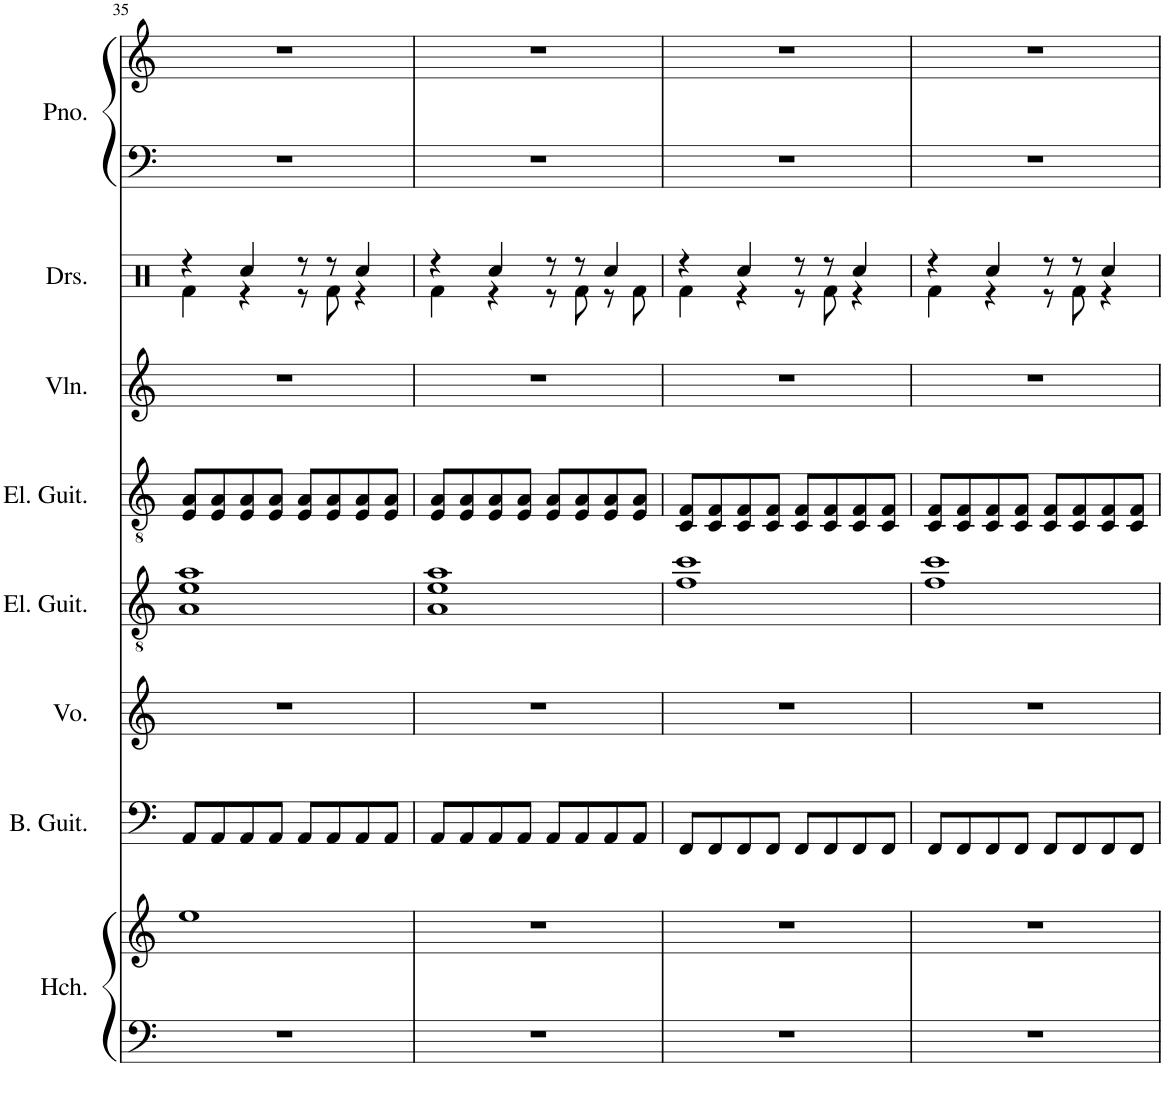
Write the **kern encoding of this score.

**kern	**kern	**kern	**kern	**kern	**kern	**kern	**kern	**kern	**kern
*part8	*part8	*part7	*part6	*part5	*part4	*part3	*part2	*part1	*part1
*staff10	*staff9	*staff8	*staff7	*staff6	*staff5	*staff4	*staff3	*staff2	*staff1
*I"Harpsichord	*	*I"Bass Guitar	*I"Voice	*I"Electric Guitar	*I"Electric Guitar	*I"Violin	*I"Drumset	*I"Piano	*
*I'Hch.	*	*I'B. Guit.	*I'Vo.	*I'El. Guit.	*I'El. Guit.	*I'Vln.	*I'Drs.	*I'Pno.	*
!!LO:PB:g=z
*clefF4	*clefG2	*clefF4	*clefG2	*clefGv2	*clefGv2	*clefG2	*clefX	*clefF4	*clefG2
*	*	*Trd7c12	*	*	*	*	*	*	*
*k[]	*k[]	*k[]	*k[]	*k[]	*k[]	*k[]	*k[]	*k[]	*k[]
*M4/4	*M4/4	*M4/4	*M4/4	*M4/4	*M4/4	*M4/4	*M4/4	*M4/4	*M4/4
=35	=35	=35	=35	=35	=35	=35	=35	=35	=35
*	*	*	*	*	*	*	*^	*	*
1r	1ee	8AA/L	1r	1A 1e 1a	8E/ 8A/L	1r	4r	4Rf\	1r	1r
.	.	8AA/	.	.	8E/ 8A/	.	.	.	.	.
.	.	8AA/	.	.	8E/ 8A/	.	4Rcc/	4r	.	.
.	.	8AA/J	.	.	8E/ 8A/J	.	.	.	.	.
.	.	8AA/L	.	.	8E/ 8A/L	.	8r	8r	.	.
.	.	8AA/	.	.	8E/ 8A/	.	8r	8Rf\	.	.
.	.	8AA/	.	.	8E/ 8A/	.	4Rcc/	4r	.	.
.	.	8AA/J	.	.	8E/ 8A/J	.	.	.	.	.
=36	=36	=36	=36	=36	=36	=36	=36	=36	=36	=36
1r	1r	8AA/L	1r	1A 1e 1a	8E/ 8A/L	1r	4r	4Rf\	1r	1r
.	.	8AA/	.	.	8E/ 8A/	.	.	.	.	.
.	.	8AA/	.	.	8E/ 8A/	.	4Rcc/	4r	.	.
.	.	8AA/J	.	.	8E/ 8A/J	.	.	.	.	.
.	.	8AA/L	.	.	8E/ 8A/L	.	8r	8r	.	.
.	.	8AA/	.	.	8E/ 8A/	.	8r	8Rf\	.	.
.	.	8AA/	.	.	8E/ 8A/	.	4Rcc/	8r	.	.
.	.	8AA/J	.	.	8E/ 8A/J	.	.	8Rf\	.	.
=37	=37	=37	=37	=37	=37	=37	=37	=37	=37	=37
1r	1r	8FF/L	1r	1f 1cc	8C/ 8F/L	1r	4r	4Rf\	1r	1r
.	.	8FF/	.	.	8C/ 8F/	.	.	.	.	.
.	.	8FF/	.	.	8C/ 8F/	.	4Rcc/	4r	.	.
.	.	8FF/J	.	.	8C/ 8F/J	.	.	.	.	.
.	.	8FF/L	.	.	8C/ 8F/L	.	8r	8r	.	.
.	.	8FF/	.	.	8C/ 8F/	.	8r	8Rf\	.	.
.	.	8FF/	.	.	8C/ 8F/	.	4Rcc/	4r	.	.
.	.	8FF/J	.	.	8C/ 8F/J	.	.	.	.	.
=38	=38	=38	=38	=38	=38	=38	=38	=38	=38	=38
1r	1r	8FF/L	1r	1f 1cc	8C/ 8F/L	1r	4r	4Rf\	1r	1r
.	.	8FF/	.	.	8C/ 8F/	.	.	.	.	.
.	.	8FF/	.	.	8C/ 8F/	.	4Rcc/	4r	.	.
.	.	8FF/J	.	.	8C/ 8F/J	.	.	.	.	.
.	.	8FF/L	.	.	8C/ 8F/L	.	8r	8r	.	.
.	.	8FF/	.	.	8C/ 8F/	.	8r	8Rf\	.	.
.	.	8FF/	.	.	8C/ 8F/	.	4Rcc/	4r	.	.
.	.	8FF/J	.	.	8C/ 8F/J	.	.	.	.	.
*	*	*	*	*	*	*	*v	*v	*	*
=	=	=	=	=	=	=	=	=	=
*-	*-	*-	*-	*-	*-	*-	*-	*-	*-
